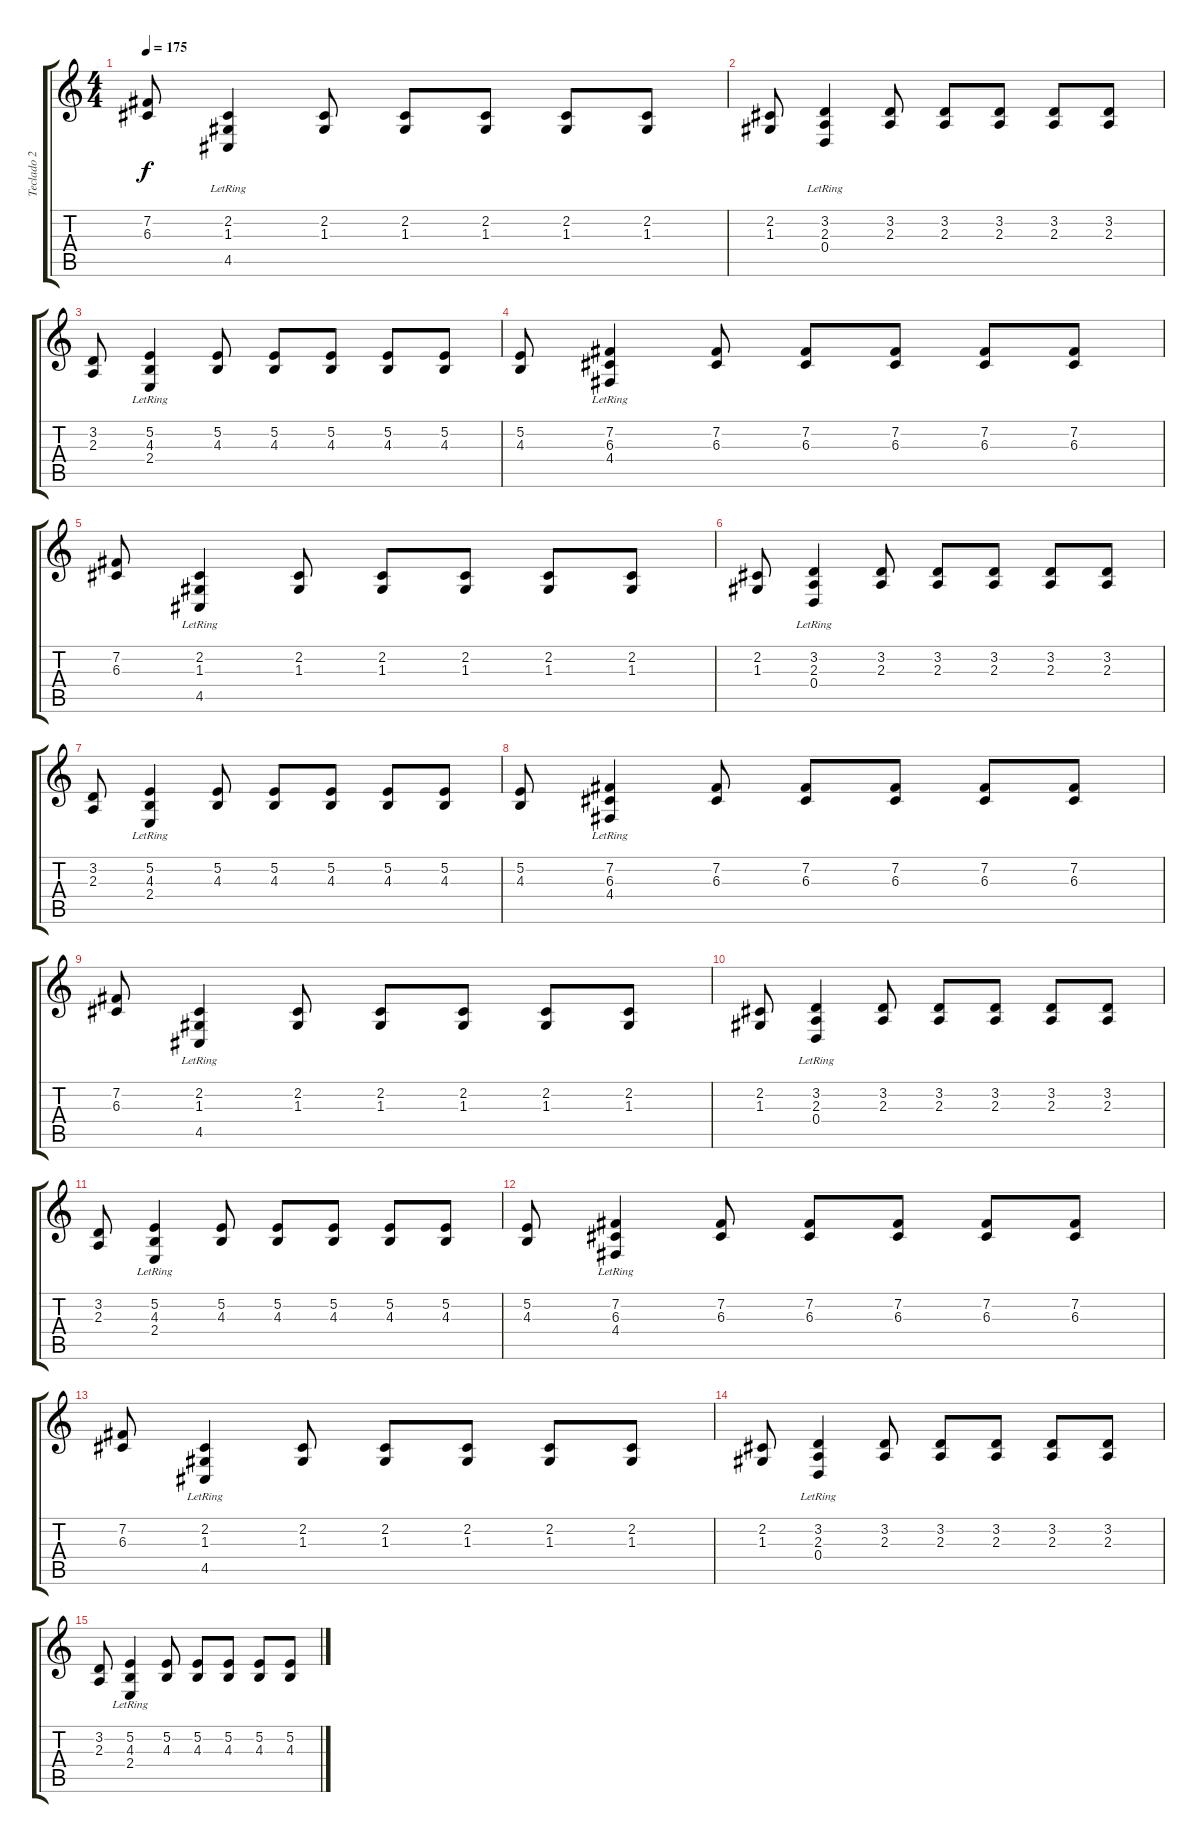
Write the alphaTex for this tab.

\track ("Teclado 2" "Teclado 2") {instrument lead2sawtooth}
\staff {score tabs}
\tuning (E4 B3 G3 D3 A2 E2) {hide}
\ts (4 4)
\tempo 175
\clef g2
\ks c
(7.2 6.3).8{dy f} (2.2 1.3 4.5{lr}).4 (2.2 1.3).8 (2.2 1.3).8 (2.2 1.3).8 (2.2 1.3).8 (2.2 1.3).8 |
(2.2 1.3).8 (3.2 2.3 0.4{lr}).4 (3.2 2.3).8 (3.2 2.3).8 (3.2 2.3).8 (3.2 2.3).8 (3.2 2.3).8 |
(3.2 2.3).8 (5.2 4.3 2.4{lr}).4 (5.2 4.3).8 (5.2 4.3).8 (5.2 4.3).8 (5.2 4.3).8 (5.2 4.3).8 |
(5.2 4.3).8 (7.2 6.3 4.4{lr}).4{volume 12 instrument electricgrandpiano} (7.2 6.3).8 (7.2 6.3).8 (7.2 6.3).8 (7.2 6.3).8 (7.2 6.3).8 |
(7.2 6.3).8 (2.2 1.3 4.5{lr}).4 (2.2 1.3).8 (2.2 1.3).8 (2.2 1.3).8 (2.2 1.3).8 (2.2 1.3).8 |
(2.2 1.3).8 (3.2 2.3 0.4{lr}).4 (3.2 2.3).8 (3.2 2.3).8 (3.2 2.3).8 (3.2 2.3).8 (3.2 2.3).8 |
(3.2 2.3).8 (5.2 4.3 2.4{lr}).4 (5.2 4.3).8 (5.2 4.3).8 (5.2 4.3).8 (5.2 4.3).8 (5.2 4.3).8 |
(5.2 4.3).8 (7.2 6.3 4.4{lr}).4{volume 12 instrument electricgrandpiano} (7.2 6.3).8 (7.2 6.3).8 (7.2 6.3).8 (7.2 6.3).8 (7.2 6.3).8 |
(7.2 6.3).8 (2.2 1.3 4.5{lr}).4 (2.2 1.3).8 (2.2 1.3).8 (2.2 1.3).8 (2.2 1.3).8 (2.2 1.3).8 |
(2.2 1.3).8 (3.2 2.3 0.4{lr}).4 (3.2 2.3).8 (3.2 2.3).8 (3.2 2.3).8 (3.2 2.3).8 (3.2 2.3).8 |
(3.2 2.3).8 (5.2 4.3 2.4{lr}).4 (5.2 4.3).8 (5.2 4.3).8 (5.2 4.3).8 (5.2 4.3).8 (5.2 4.3).8 |
(5.2 4.3).8 (7.2 6.3 4.4{lr}).4{volume 12 instrument electricgrandpiano} (7.2 6.3).8 (7.2 6.3).8 (7.2 6.3).8 (7.2 6.3).8 (7.2 6.3).8 |
(7.2 6.3).8 (2.2 1.3 4.5{lr}).4 (2.2 1.3).8 (2.2 1.3).8 (2.2 1.3).8 (2.2 1.3).8 (2.2 1.3).8 |
(2.2 1.3).8 (3.2 2.3 0.4{lr}).4 (3.2 2.3).8 (3.2 2.3).8 (3.2 2.3).8 (3.2 2.3).8 (3.2 2.3).8 |
(3.2 2.3).8 (5.2 4.3 2.4{lr}).4 (5.2 4.3).8 (5.2 4.3).8 (5.2 4.3).8 (5.2 4.3).8 (5.2 4.3).8
